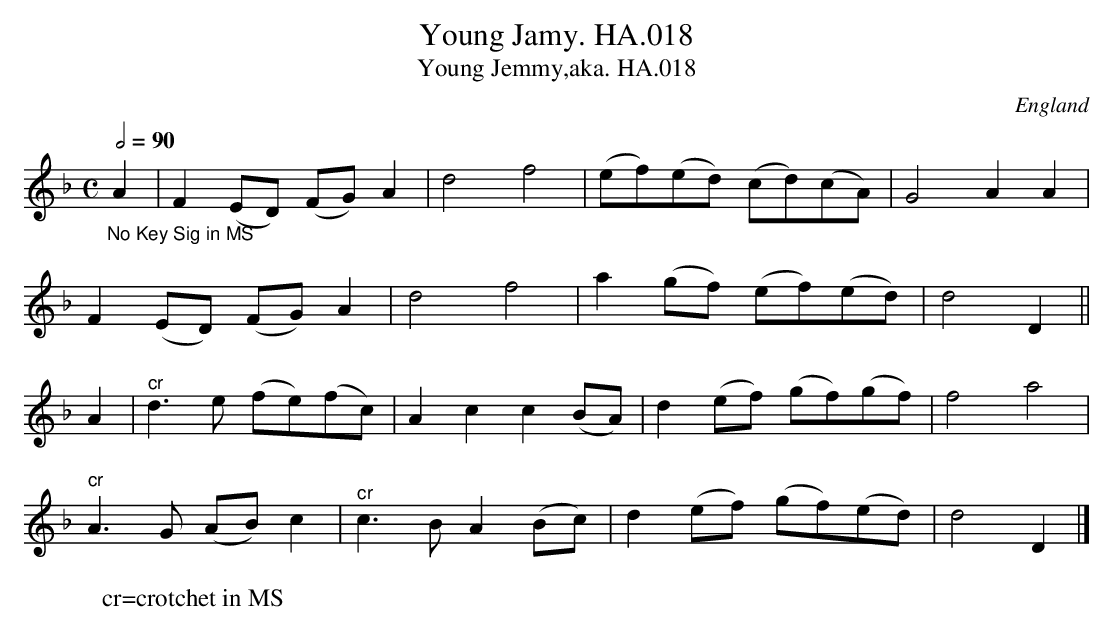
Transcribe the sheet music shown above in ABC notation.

X:1
T:Young Jamy. HA.018
T:Young Jemmy,aka. HA.018
L:1/8
M:C
O:England
Q:1/2=90
K:F
"_No Key Sig in MS"\
A2|F2(ED) (FG) A2|d4f4|(ef)(ed) (cd)(cA)|G4A2A2|!
F2(ED) (FG) A2|d4f4|a2 (gf) (ef)(ed)|d4D2||!
A2|"^cr"d3e (fe)(fc)|A2c2c2 (BA)|d2 (ef) (gf)(gf)|f4a4|!
"^cr"A3G (AB)c2|"^cr"c3BA2(Bc)|d2 (ef) (gf)(ed)|d4D2|]
W:cr=crotchet in MS
